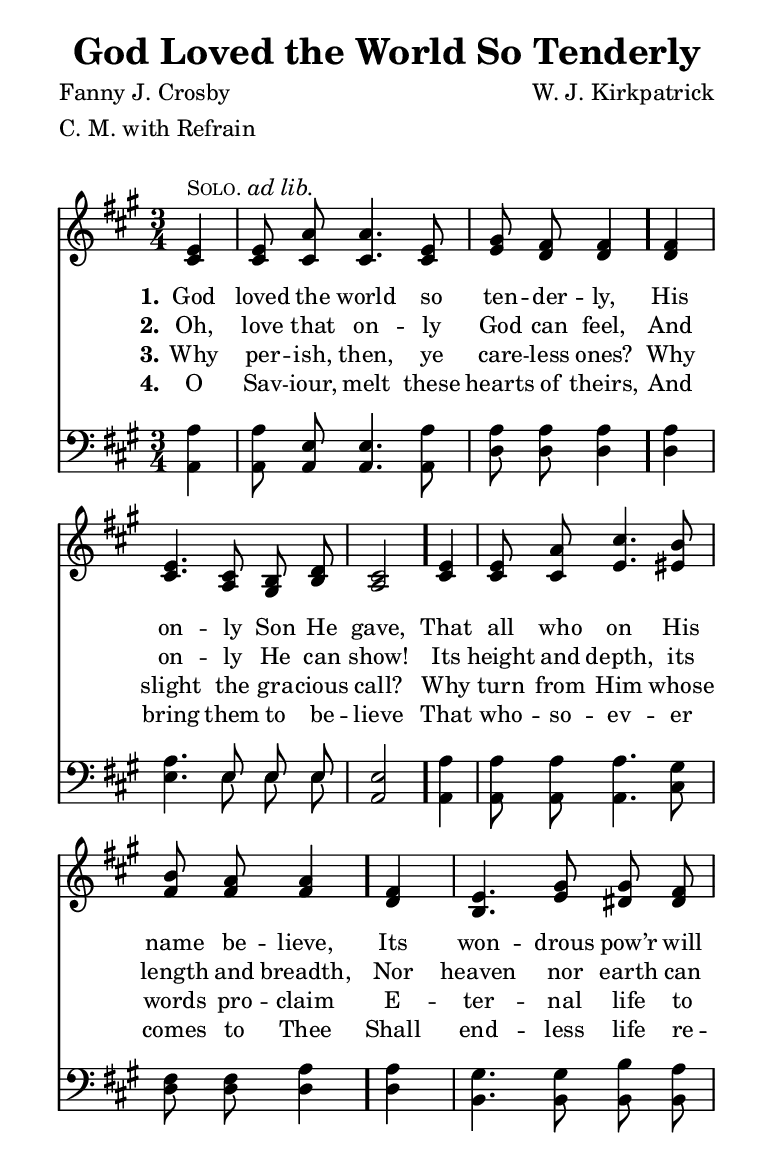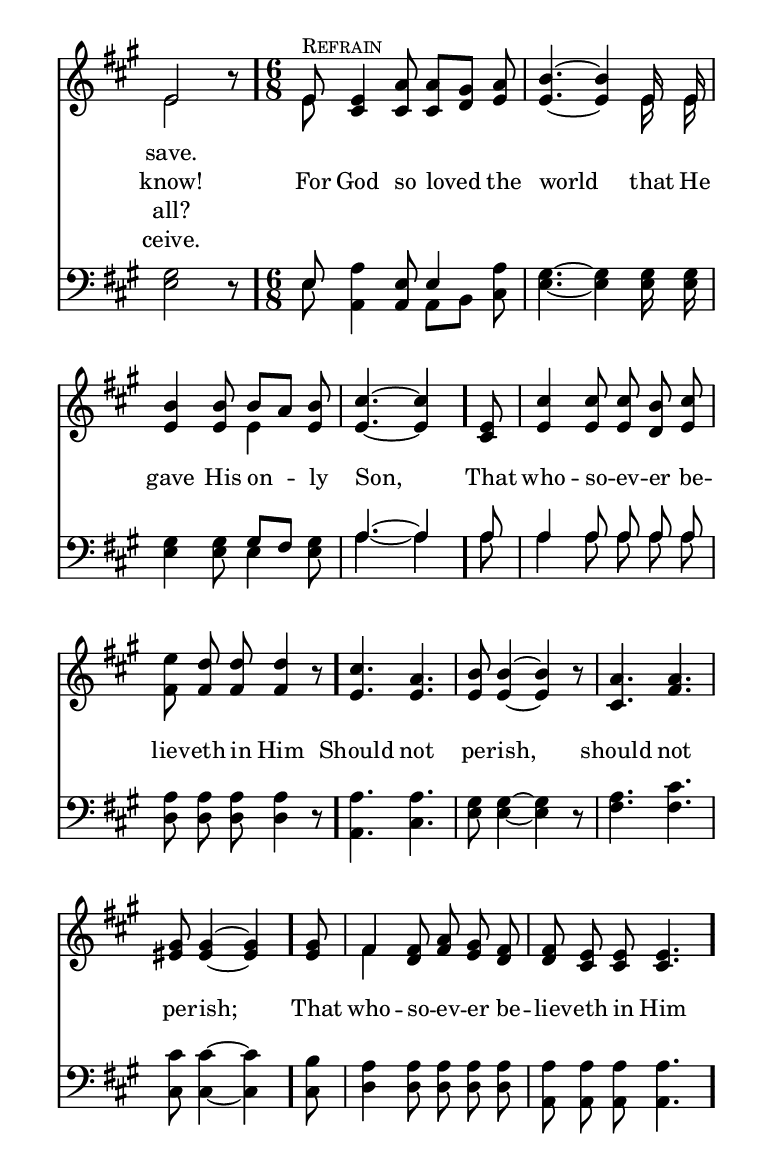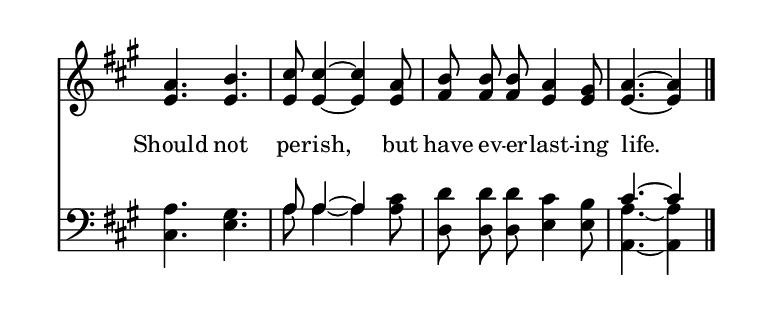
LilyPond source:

\include "common/global.ily"
\paper {
  \include "common/paper.ily"
  ragged-last-bottom = ##t
  page-count = #(cond (is-eogsized 2) (#t #f))
  system-count = #(cond (is-eogsized 6) (#t #f))
  systems-per-page = ##f
}

\header{
  %gospel
  hymnnumber = "12"
  title = "God Loved the World So Tenderly"
  tunename = ""
  meter = "C. M. with Refrain"
  poet = "Fanny J. Crosby"
  composer = "W. J. Kirkpatrick"
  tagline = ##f
}

patternA = { c4 | c8 c8 c4. c8 | c8 c8 c4 } % Line 1, 3 soprano / alto / tenor / bass
patternB = { c4 | c4. c8 c8 c8 | c2       } % Line 2 soprano / alto / tenor / bass
patternC = { c4 | c4. c8 c8 c8 | c2 c8    } % Line 4 soprano / alto / tenor / bass

patternD = { c8 | c4 c8 c8[ c8] c8 | c4. ~ c4 c16 c16 | c4 c8 c8[ c8] c8 | c4. ~ c4 } % Refrain line 1 soprano
patternE = { c8 | c4 c8 c8[ c8] c8 | c4. ~ c4 c16 c16 | c4 c8 c4      c8 | c4. ~ c4 } % Refrain line 1 alto / bass
patternF = { c8 | c4 c8 c4      c8 | c4. ~ c4 c16 c16 | c4 c8 c8[ c8] c8 | c4. ~ c4 } % Refrain line 1 tenor

patternG = { c8 | c4 c8 c8 c8 c8 | c8 c8 c8 c4 c8                } % Refrain line 2 all
patternH = { c4. c4. | c8 c4 ~ c4 c8 | c4. c4. | c8 c4 ~ c4      } % Refrain line 3 all
patternI = { c8 | c4 c8 c8 c8 c8 | c8 c8 c8 c4.                  } % Refrain line 4 all
patternJ = { c4. c4. | c8 c4 ~ c4 c8 | c8 c8 c8 c4 c8 | c4. ~ c4 } % Refrain line 5 all

global = {
  \include "common/overrides.ily"
  \override Staff.TimeSignature.style = #'numbered
  \time 3/4
  \once \override Score.MetronomeMark.transparent = ##t
  \tempo 4 = 86
  \key a \major
  \partial 4
  \autoBeamOff
}

notesSoprano = {
\global
\relative c' {

  << s^\markup { \small \caps "Solo." \italic "ad lib." }
  \changePitch \patternA { e   | e a a e       | gis fis fis } >>
  \changePitch \patternB { fis | e cis b d     | cis         }
  \changePitch \patternA { e   | e a cis b     | b a a       }
  \changePitch \patternC { fis | e gis gis fis | e r         }

  << s^\markup { \small \caps "Refrain" }
  \time 6/8
  \set Timing.measurePosition = #(ly:make-moment -1 8)
  \changePitch \patternD { e     | e a a gis a        | b b e, e    | b' b b a b  | cis cis } >>
  \changePitch \patternG { e,    | cis' cis cis b cis | e d d d r   }
  \changePitch \patternH { cis a | b b b r            | a a         | gis gis gis }
  \changePitch \patternI { gis   | fis fis a gis fis  | fis e e e   }
  \changePitch \patternJ { a b   | cis cis cis a      | b b b a gis | a a         }

  \bar "|."

}
}

notesAlto = {
\global
\relative e' {

  \changePitch \patternA { cis | cis cis cis cis | e d d       }
  \changePitch \patternB { d   | cis a gis b     | a           }
  \changePitch \patternA { cis | cis cis e eis   | fis fis fis }
  \changePitch \patternC { d   | b e dis dis     | e r         }

  \changePitch \patternE { e   | cis cis cis d e | e e e e           | e e e e     | e e }
  \changePitch \patternG { cis | e e e d e       | fis fis fis fis r }
  \changePitch \patternH { e e | e e e r         | cis fis           | eis eis eis }
  \changePitch \patternI { eis | fis d fis e d   | d cis cis cis     }
  \changePitch \patternJ { e e | e e e e         | fis fis fis e e   | e e         }

}
}

notesTenor = {
\global
\relative a {

  \changePitch \patternA { a | a e e a     | a a a     }
  \changePitch \patternB { a | a e e e     | e         }
  \changePitch \patternA { a | a a a gis   | fis fis a }
  \changePitch \patternC { a | gis gis b a | gis r     }

  \changePitch \patternF { e     | a e e a       | gis gis gis gis | gis gis gis fis gis | a a }
  \changePitch \patternG { a     | a a a a a     | a a a a r       }
  \changePitch \patternH { a a   | gis gis gis r | a cis           | cis cis cis         }
  \changePitch \patternI { b     | a a a a a     | a a a a         }
  \changePitch \patternJ { a gis | a a a cis     | d d d cis b     | cis cis             }

}
}

notesBass = {
\global
\relative f, {

  \changePitch \patternA { a | a a a a   | d d d }
  \changePitch \patternB { d | e e e e   | a,    }
  \changePitch \patternA { a | a a a cis | d d d }
  \changePitch \patternC { d | b b b b   | e r   }

  \changePitch \patternE { e             | a, a a b cis | e e e e    | e e e e           | a a }
  \changePitch \patternG { a             | a a a a a    | d, d d d r }
  \changePitch \patternH { a cis         | e e e r      | fis fis    | cis cis cis       }
  \changePitch \patternI { cis d d d d d | a a a a      }
  \changePitch \patternJ { cis e         | a a a a      | d, d d e e | < a a, > < a a, > }

}
}

Refrain = \lyricmode {

For God so loved the world that He gave His on -- ly Son, \bar "."
That who -- so -- ev -- er be -- liev -- eth in Him \bar "."
Should not per -- ish, should not per -- ish; \bar "."
That who -- so -- ev -- er be -- liev -- eth in Him \bar "."
Should not per -- ish, but have ev -- er -- last -- ing life. \bar "."

}

wordsA = \lyricmode {
\set stanza = "1."

God loved the world so ten -- der -- ly, \bar "."
His on -- ly Son He gave, \bar "." \eogbreak
That all who on His name be -- lieve, \bar "."
Its won -- drous pow’r will save. \bar "." \eogbreak

}

wordsB = \lyricmode {
\set stanza = "2."

Oh, love that on -- ly God can feel,
And on -- ly He can show!
Its height and depth, its length and breadth,
Nor heaven nor earth can know!

\Refrain

}

wordsC = \lyricmode {
\set stanza = "3."

Why per -- ish, then, ye care -- less ones?
Why slight the gra -- cious call?
Why turn from Him whose words pro -- claim
E -- ter -- nal life to all?

}

wordsD = \lyricmode {
\set stanza = "4."

O Sav -- iour, melt these hearts of theirs,
And bring them to be -- lieve
That who -- so -- ev -- er comes to Thee
Shall end -- less life re -- ceive.

}


\score {
  \context ChoirStaff <<
    \context Staff = upper <<
      \set Staff.autoBeaming = ##f
      \set ChoirStaff.systemStartDelimiter = #'SystemStartBar
      \set ChoirStaff.printPartCombineTexts = ##f
      \partcombine #'(2 . 11) \notesSoprano \notesAlto
      \context NullVoice = sopranos { \voiceOne << \notesSoprano >> }
      \context Lyrics = one   \lyricsto sopranos \wordsA
      \context Lyrics = two   \lyricsto sopranos \wordsB
      \context Lyrics = three \lyricsto sopranos \wordsC
      \context Lyrics = four  \lyricsto sopranos \wordsD
    >>
    \context Staff = men <<
      \set Staff.autoBeaming = ##f
      \clef bass
      \set ChoirStaff.printPartCombineTexts = ##f
      \partcombine #'(2 . 11) \notesTenor \notesBass
    >>
  >>
  \layout {
    \include "common/layout.ily"
  }
  #(cond ((ly:get-option 'eog-midi-permitted) #{ \midi{
    \include "common/midi.ily"
  } #}))
}

\version "2.19.49"  % necessary for upgrading to future LilyPond versions.

% vi:set et ts=2 sw=2 ai nocindent syntax=lilypond:
